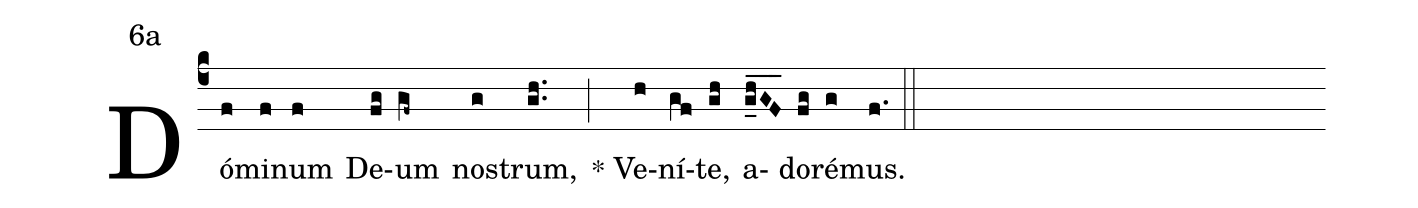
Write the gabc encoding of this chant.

mode:6a;
%%
(c4) Dó(f)mi(f)num(f) De(fg)um(gf~) nos(g)trum,(gh..) (;) <sp>*</sp> Ve(h)ní(gf)te,(gh) a(g_h_GF__)do(fg)ré(g)mus.(f.) (::)
